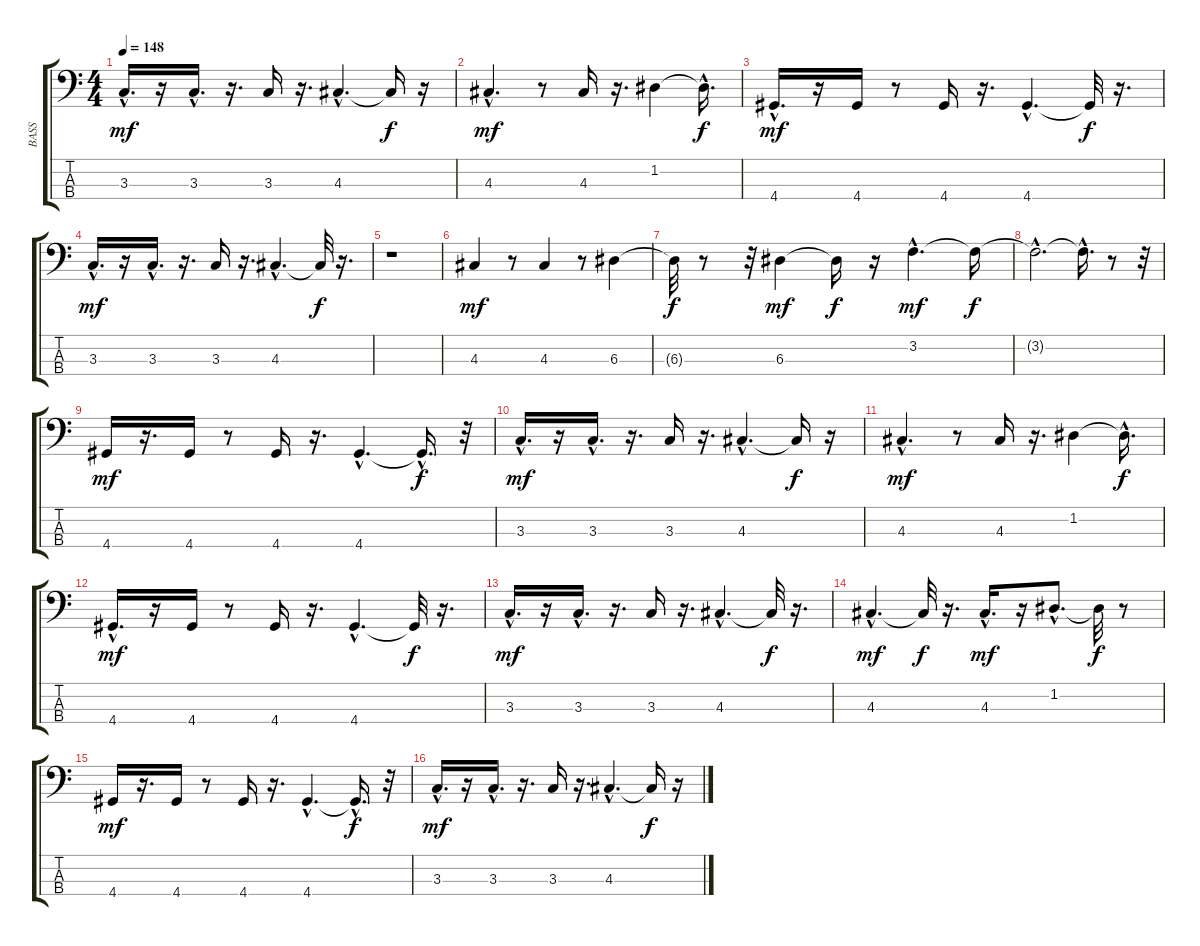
\track ("BASS" "BASS") {instrument electricbassfinger}
\staff {score tabs}
\tuning (G2 D2 A1 E1) {hide}
\ts (4 4)
\tempo 148
\clef f4
\ks c
3.3{hac}.16{d dy mf} r.16 3.3{hac}.16{d} r.16{d} 3.3.16 r.16{d} 4.3{hac}.4{d} 4.3{t}.16{dy f} r.16 |
4.3{hac}.4{d dy mf} r.8 4.3.16 r.16{d} 1.2.4 1.2{hac t}.16{d dy f} |
4.4{hac}.16{d dy mf} r.16 4.4.16 r.8 4.4.16 r.16{d} 4.4{hac}.4{d} 4.4{t}.32{dy f} r.16{d} |
3.3{hac}.16{d dy mf} r.16 3.3{hac}.16{d} r.16{d} 3.3.16 r.16{d} 4.3{hac}.4{d} 4.3{t}.32{dy f} r.16{d} |
r.1 |
4.3.4{dy mf} r.8 4.3.4 r.8 6.3.4 |
6.3{t}.32{dy f} r.8 r.32 6.3.4{dy mf} 6.3{t}.16{dy f} r.16 3.2{hac}.4{d dy mf} 3.2{t}.16{dy f} |
3.2{hac t}.2{d} 3.2{hac t}.16{d} r.8 r.32 |
4.4.16{dy mf} r.16{d} 4.4.16 r.8 4.4.16 r.16{d} 4.4{hac}.4{d} 4.4{hac t}.16{d dy f} r.32 |
3.3{hac}.16{d dy mf} r.16 3.3{hac}.16{d} r.16{d} 3.3.16 r.16{d} 4.3{hac}.4{d} 4.3{t}.16{dy f} r.16 |
4.3{hac}.4{d dy mf} r.8 4.3.16 r.16{d} 1.2.4 1.2{hac t}.16{d dy f} |
4.4{hac}.16{d dy mf} r.16 4.4.16 r.8 4.4.16 r.16{d} 4.4{hac}.4{d} 4.4{t}.32{dy f} r.16{d} |
3.3{hac}.16{d dy mf} r.16 3.3{hac}.16{d} r.16{d} 3.3.16 r.16{d} 4.3{hac}.4{d} 4.3{t}.32{dy f} r.16{d} |
4.3{hac}.4{d dy mf} 4.3{t}.32{dy f} r.16{d} 4.3{hac}.16{d dy mf} r.16 1.2{hac}.8{d} 1.2{t}.32{dy f} r.8 |
4.4.16{dy mf} r.16{d} 4.4.16 r.8 4.4.16 r.16{d} 4.4{hac}.4{d} 4.4{hac t}.16{d dy f} r.32 |
3.3{hac}.16{d dy mf} r.16 3.3{hac}.16{d} r.16{d} 3.3.16 r.16{d} 4.3{hac}.4{d} 4.3{t}.16{dy f} r.16
